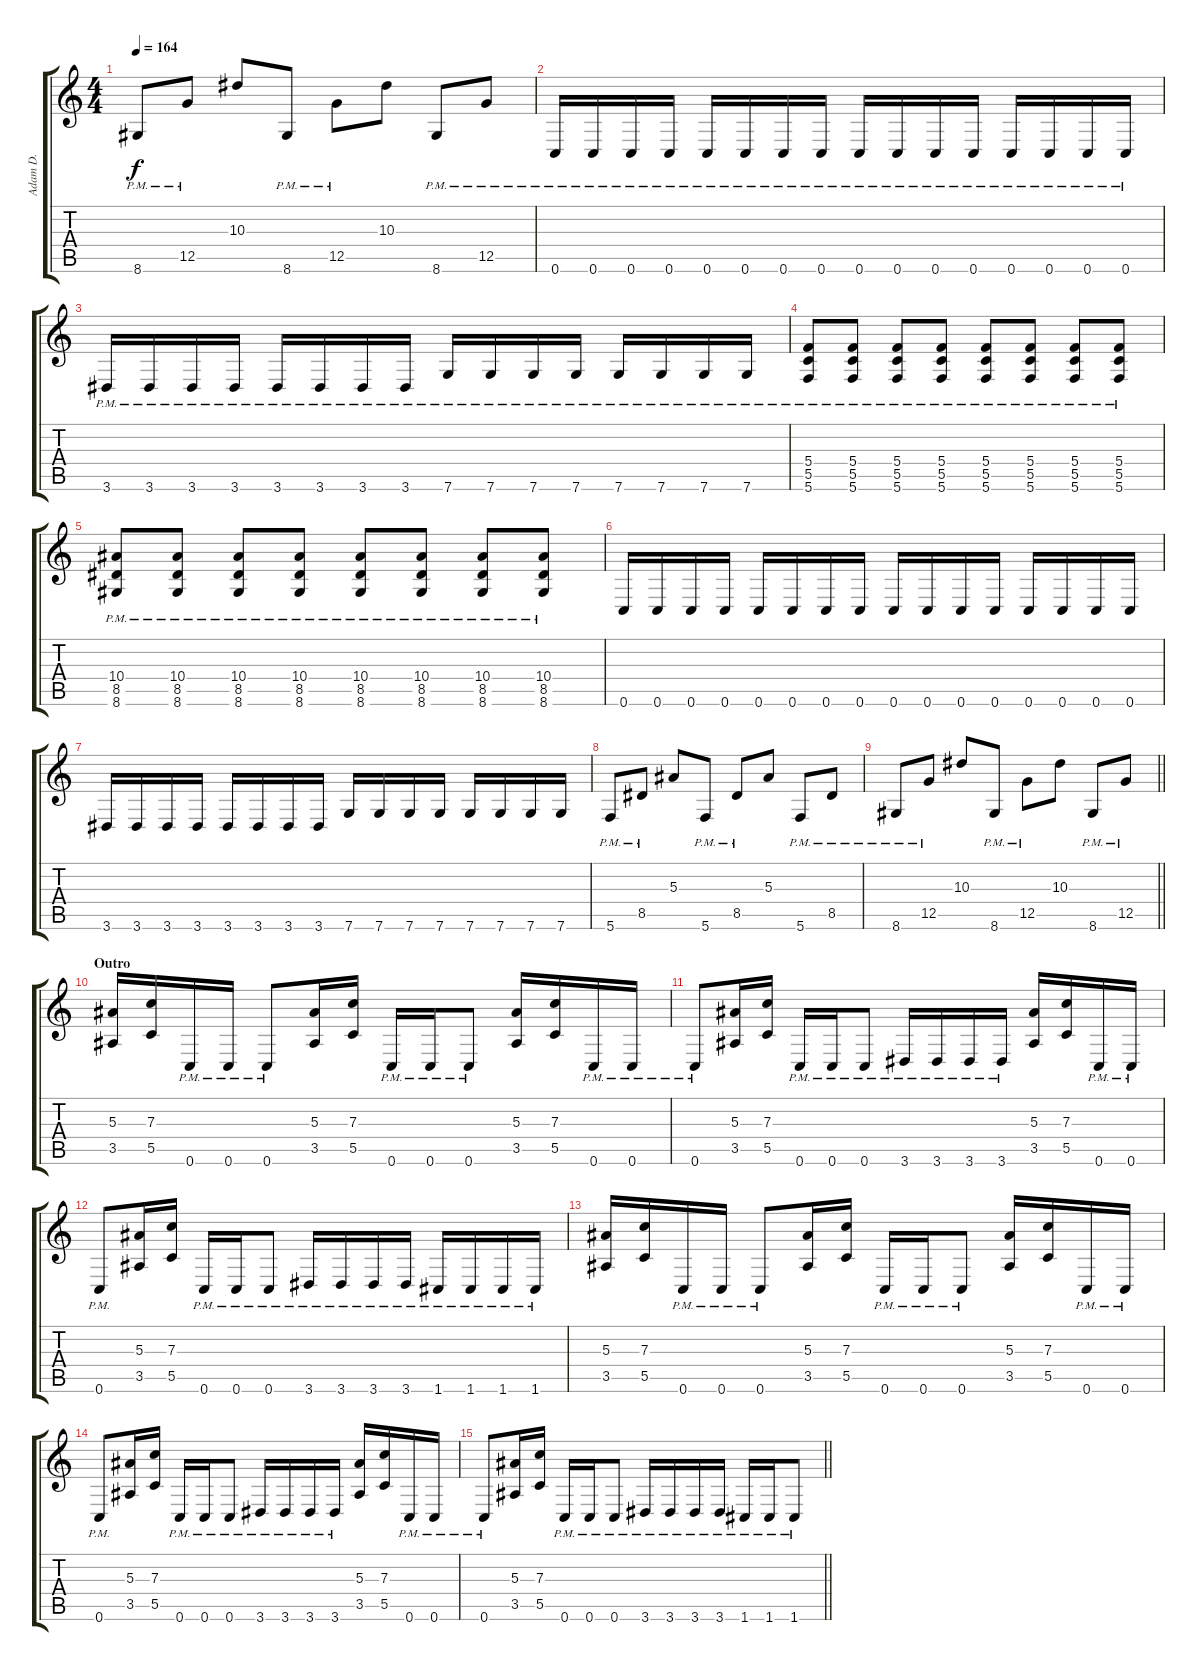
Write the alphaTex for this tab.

\track ("Adam D." "Adam D.") {instrument distortionguitar}
\staff {score tabs}
\tuning (D4 A3 F3 C3 G2 C2) {hide}
\ts (4 4)
\tempo 164
\clef g2
\ks c
8.6{pm}.8{dy f} 12.5{pm}.8 10.3.8 8.6{pm}.8 12.5{pm}.8 10.3.8 8.6{pm}.8 12.5{pm}.8 |
0.6{pm}.16 0.6{pm}.16 0.6{pm}.16 0.6{pm}.16 0.6{pm}.16 0.6{pm}.16 0.6{pm}.16 0.6{pm}.16 0.6{pm}.16 0.6{pm}.16 0.6{pm}.16 0.6{pm}.16 0.6{pm}.16 0.6{pm}.16 0.6{pm}.16 0.6{pm}.16 |
3.6{pm}.16 3.6{pm}.16 3.6{pm}.16 3.6{pm}.16 3.6{pm}.16 3.6{pm}.16 3.6{pm}.16 3.6{pm}.16 7.6{pm}.16 7.6{pm}.16 7.6{pm}.16 7.6{pm}.16 7.6{pm}.16 7.6{pm}.16 7.6{pm}.16 7.6{pm}.16 |
(5.4{pm} 5.5{pm} 5.6{pm}).8 (5.4{pm} 5.5{pm} 5.6{pm}).8 (5.4{pm} 5.5{pm} 5.6{pm}).8 (5.4{pm} 5.5{pm} 5.6{pm}).8 (5.4{pm} 5.5{pm} 5.6{pm}).8 (5.4{pm} 5.5{pm} 5.6{pm}).8 (5.4{pm} 5.5{pm} 5.6{pm}).8 (5.4{pm} 5.5{pm} 5.6{pm}).8 |
(10.4{pm} 8.5{pm} 8.6{pm}).8 (10.4{pm} 8.5{pm} 8.6{pm}).8 (10.4{pm} 8.5{pm} 8.6{pm}).8 (10.4{pm} 8.5{pm} 8.6{pm}).8 (10.4{pm} 8.5{pm} 8.6{pm}).8 (10.4{pm} 8.5{pm} 8.6{pm}).8 (10.4{pm} 8.5{pm} 8.6{pm}).8 (10.4{pm} 8.5{pm} 8.6{pm}).8 |
0.6.16 0.6.16 0.6.16 0.6.16 0.6.16 0.6.16 0.6.16 0.6.16 0.6.16 0.6.16 0.6.16 0.6.16 0.6.16 0.6.16 0.6.16 0.6.16 |
3.6.16 3.6.16 3.6.16 3.6.16 3.6.16 3.6.16 3.6.16 3.6.16 7.6.16 7.6.16 7.6.16 7.6.16 7.6.16 7.6.16 7.6.16 7.6.16 |
5.6{pm}.8 8.5{pm}.8 5.3.8 5.6{pm}.8 8.5{pm}.8 5.3.8 5.6{pm}.8 8.5{pm}.8 |
\barLineRight lightlight
8.6{pm}.8 12.5{pm}.8 10.3.8 8.6{pm}.8 12.5{pm}.8 10.3.8 8.6{pm}.8 12.5{pm}.8 |
\section ("" "Outro")
(5.3 3.5).16 (7.3 5.5).16 0.6{pm}.16 0.6{pm}.16 0.6{pm}.8 (5.3 3.5).16 (7.3 5.5).16 0.6{pm}.16 0.6{pm}.16 0.6{pm}.8 (5.3 3.5).16 (7.3 5.5).16 0.6{pm}.16 0.6{pm}.16 |
0.6{pm}.8 (5.3 3.5).16 (7.3 5.5).16 0.6{pm}.16 0.6{pm}.16 0.6{pm}.8 3.6{pm}.16 3.6{pm}.16 3.6{pm}.16 3.6{pm}.16 (5.3 3.5).16 (7.3 5.5).16 0.6{pm}.16 0.6{pm}.16 |
0.6{pm}.8 (5.3 3.5).16 (7.3 5.5).16 0.6{pm}.16 0.6{pm}.16 0.6{pm}.8 3.6{pm}.16 3.6{pm}.16 3.6{pm}.16 3.6{pm}.16 1.6{pm}.16 1.6{pm}.16 1.6{pm}.16 1.6{pm}.16 |
(5.3 3.5).16 (7.3 5.5).16 0.6{pm}.16 0.6{pm}.16 0.6{pm}.8 (5.3 3.5).16 (7.3 5.5).16 0.6{pm}.16 0.6{pm}.16 0.6{pm}.8 (5.3 3.5).16 (7.3 5.5).16 0.6{pm}.16 0.6{pm}.16 |
0.6{pm}.8 (5.3 3.5).16 (7.3 5.5).16 0.6{pm}.16 0.6{pm}.16 0.6{pm}.8 3.6{pm}.16 3.6{pm}.16 3.6{pm}.16 3.6{pm}.16 (5.3 3.5).16 (7.3 5.5).16 0.6{pm}.16 0.6{pm}.16 |
\barLineRight lightlight
0.6{pm}.8 (5.3 3.5).16 (7.3 5.5).16 0.6{pm}.16 0.6{pm}.16 0.6{pm}.8 3.6{pm}.16 3.6{pm}.16 3.6{pm}.16 3.6{pm}.16 1.6{pm}.16 1.6{pm}.16 1.6{pm}.8
